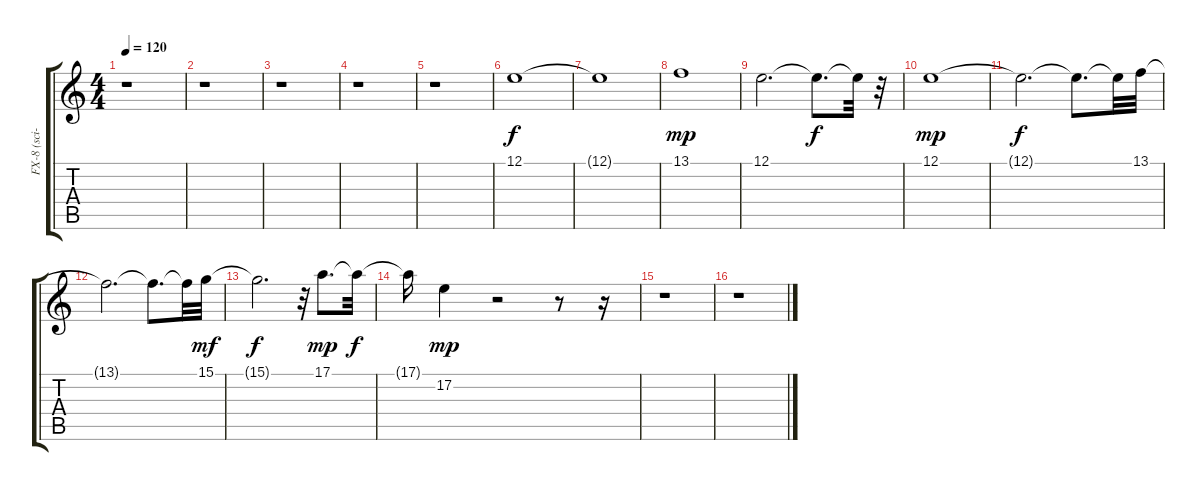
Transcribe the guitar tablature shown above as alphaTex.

\track ("FX-8 (sci-fi)" "FX-8 (sci-") {instrument fx8scifi}
\staff {score tabs}
\tuning (E4 B3 G3 D3 A2 E2) {hide}
\ts (4 4)
\tempo 120
\clef g2
\ks c
r.1{dy f} |
r.1 |
r.1 |
r.1 |
r.1 |
12.1.1 |
12.1{t}.1 |
13.1.1{dy mp} |
12.1.2{d} 12.1{t}.8{d dy f} 12.1{t}.32 r.32 |
12.1.1{dy mp} |
12.1{t}.2{d dy f} 12.1{t}.8{d} 12.1{t}.32 13.1.32 |
13.1{t}.2{d} 13.1{t}.8{d} 13.1{t}.32 15.1.32{dy mf} |
15.1{t}.2{d dy f} r.32 17.1.8{d dy mp} 17.1{t}.32{dy f} |
17.1{t}.16 17.2.4{dy mp} r.2 r.8 r.16 |
r.1 |
r.1
